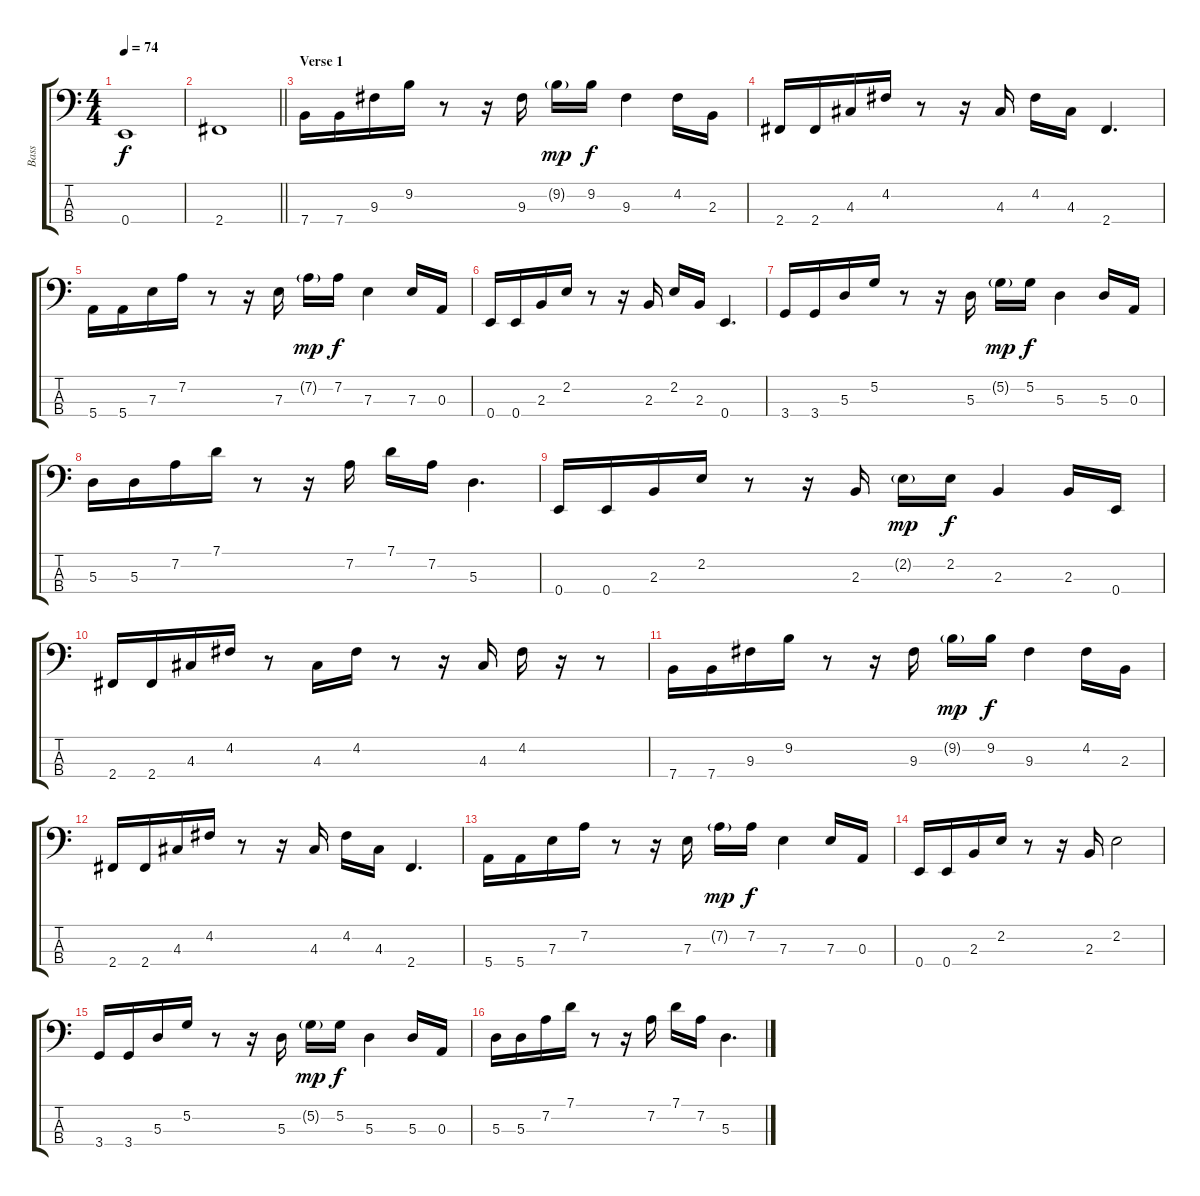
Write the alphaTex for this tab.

\track ("Bass" "Bass") {instrument electricbasspick}
\staff {score tabs}
\tuning (G2 D2 A1 E1) {hide}
\ts (4 4)
\tempo 74
\clef f4
\ks c
0.4.1{dy f} |
\barLineRight lightlight
2.4.1 |
\section ("" "Verse 1")
7.4.16 7.4.16 9.3.16 9.2.16 r.8 r.16 9.3.16 9.2{g}.16{dy mp} 9.2.16{dy f} 9.3.4 4.2.16 2.3.16 |
2.4.16 2.4.16 4.3.16 4.2.16 r.8 r.16 4.3.16 4.2.16 4.3.16 2.4.4{d} |
5.4.16 5.4.16 7.3.16 7.2.16 r.8 r.16 7.3.16 7.2{g}.16{dy mp} 7.2.16{dy f} 7.3.4 7.3.16 0.3.16 |
0.4.16 0.4.16 2.3.16 2.2.16 r.8 r.16 2.3.16 2.2.16 2.3.16 0.4.4{d} |
3.4.16 3.4.16 5.3.16 5.2.16 r.8 r.16 5.3.16 5.2{g}.16{dy mp} 5.2.16{dy f} 5.3.4 5.3.16 0.3.16 |
5.3.16 5.3.16 7.2.16 7.1.16 r.8 r.16 7.2.16 7.1.16 7.2.16 5.3.4{d} |
0.4.16 0.4.16 2.3.16 2.2.16 r.8 r.16 2.3.16 2.2{g}.16{dy mp} 2.2.16{dy f} 2.3.4 2.3.16 0.4.16 |
2.4.16 2.4.16 4.3.16 4.2.16 r.8 4.3.16 4.2.16 r.8 r.16 4.3.16 4.2.16 r.16 r.8 |
7.4.16 7.4.16 9.3.16 9.2.16 r.8 r.16 9.3.16 9.2{g}.16{dy mp} 9.2.16{dy f} 9.3.4 4.2.16 2.3.16 |
2.4.16 2.4.16 4.3.16 4.2.16 r.8 r.16 4.3.16 4.2.16 4.3.16 2.4.4{d} |
5.4.16 5.4.16 7.3.16 7.2.16 r.8 r.16 7.3.16 7.2{g}.16{dy mp} 7.2.16{dy f} 7.3.4 7.3.16 0.3.16 |
0.4.16 0.4.16 2.3.16 2.2.16 r.8 r.16 2.3.16 2.2.2 |
3.4.16 3.4.16 5.3.16 5.2.16 r.8 r.16 5.3.16 5.2{g}.16{dy mp} 5.2.16{dy f} 5.3.4 5.3.16 0.3.16 |
5.3.16 5.3.16 7.2.16 7.1.16 r.8 r.16 7.2.16 7.1.16 7.2.16 5.3.4{d}
